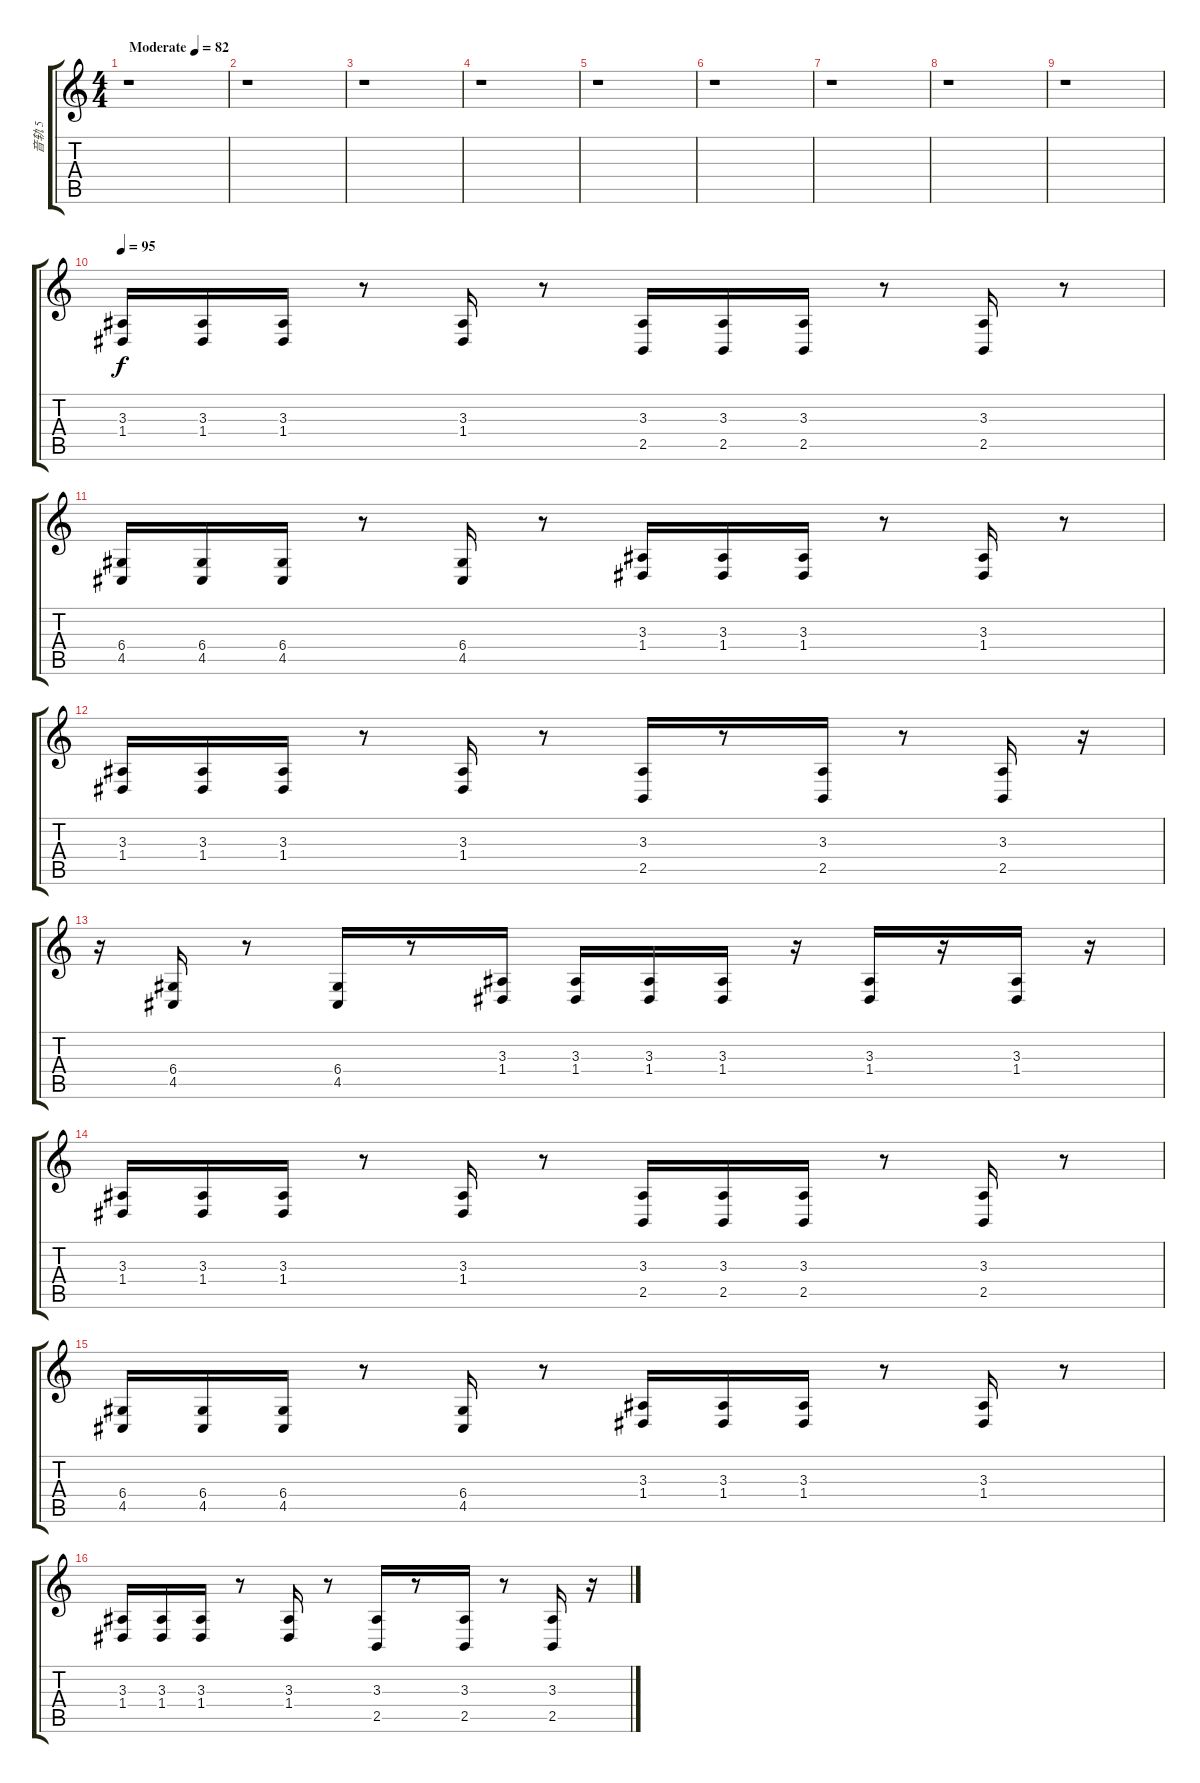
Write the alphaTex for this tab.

\track ("音轨 5" "音轨 5") {instrument stringensemble1}
\staff {score tabs}
\tuning (E4 B3 G3 D3 A2 E2) {hide}
\ts (4 4)
\tempo (82 "Moderate")
\clef g2
\ks c
r.1{dy f instrument stringensemble1} |
r.1 |
r.1 |
r.1 |
r.1 |
r.1 |
r.1 |
r.1 |
r.1 |
\tempo 95
(3.3 1.4).16 (3.3 1.4).16 (3.3 1.4).16 r.8 (3.3 1.4).16 r.8 (3.3 2.5).16 (3.3 2.5).16 (3.3 2.5).16 r.8 (3.3 2.5).16 r.8 |
(6.4 4.5).16 (6.4 4.5).16 (6.4 4.5).16 r.8 (6.4 4.5).16 r.8 (3.3 1.4).16 (3.3 1.4).16 (3.3 1.4).16 r.8 (3.3 1.4).16 r.8 |
(3.3 1.4).16 (3.3 1.4).16 (3.3 1.4).16 r.8 (3.3 1.4).16 r.8 (3.3 2.5).16 r.8 (3.3 2.5).16 r.8 (3.3 2.5).16 r.16 |
r.16 (6.4 4.5).16 r.8 (6.4 4.5).16 r.8 (3.3 1.4).16 (3.3 1.4).16 (3.3 1.4).16 (3.3 1.4).16 r.16 (3.3 1.4).16 r.16 (3.3 1.4).16 r.16 |
(3.3 1.4).16 (3.3 1.4).16 (3.3 1.4).16 r.8 (3.3 1.4).16 r.8 (3.3 2.5).16 (3.3 2.5).16 (3.3 2.5).16 r.8 (3.3 2.5).16 r.8 |
(6.4 4.5).16 (6.4 4.5).16 (6.4 4.5).16 r.8 (6.4 4.5).16 r.8 (3.3 1.4).16 (3.3 1.4).16 (3.3 1.4).16 r.8 (3.3 1.4).16 r.8 |
(3.3 1.4).16 (3.3 1.4).16 (3.3 1.4).16 r.8 (3.3 1.4).16 r.8 (3.3 2.5).16 r.8 (3.3 2.5).16 r.8 (3.3 2.5).16 r.16
